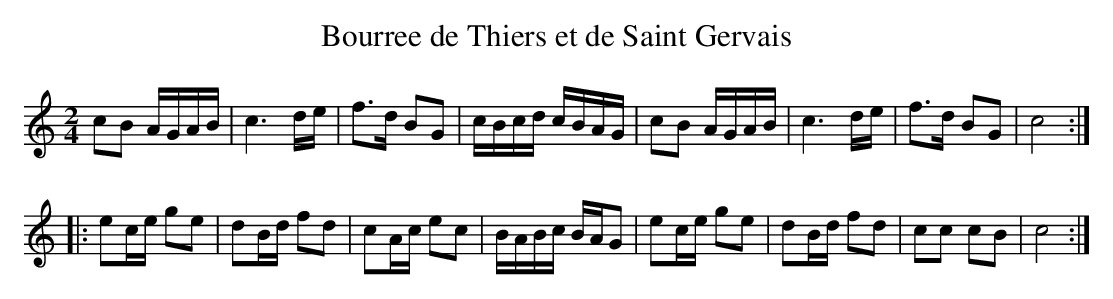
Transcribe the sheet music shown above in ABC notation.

X:1
T:Bourree de Thiers et de Saint Gervais
M:2/4
L:1/16
K:C
c2B2 AGAB | c6 de | f3d B2G2 | cBcd cBAG |\
c2B2 AGAB | c6 de | f3d B2G2 | c8 :|
|:\
e2ce g2e2 | d2Bd f2d2 | c2Ac e2c2 | BABc BAG2 |\
e2ce g2e2 | d2Bd f2d2 | c2c2 c2B2 | c8 :|
